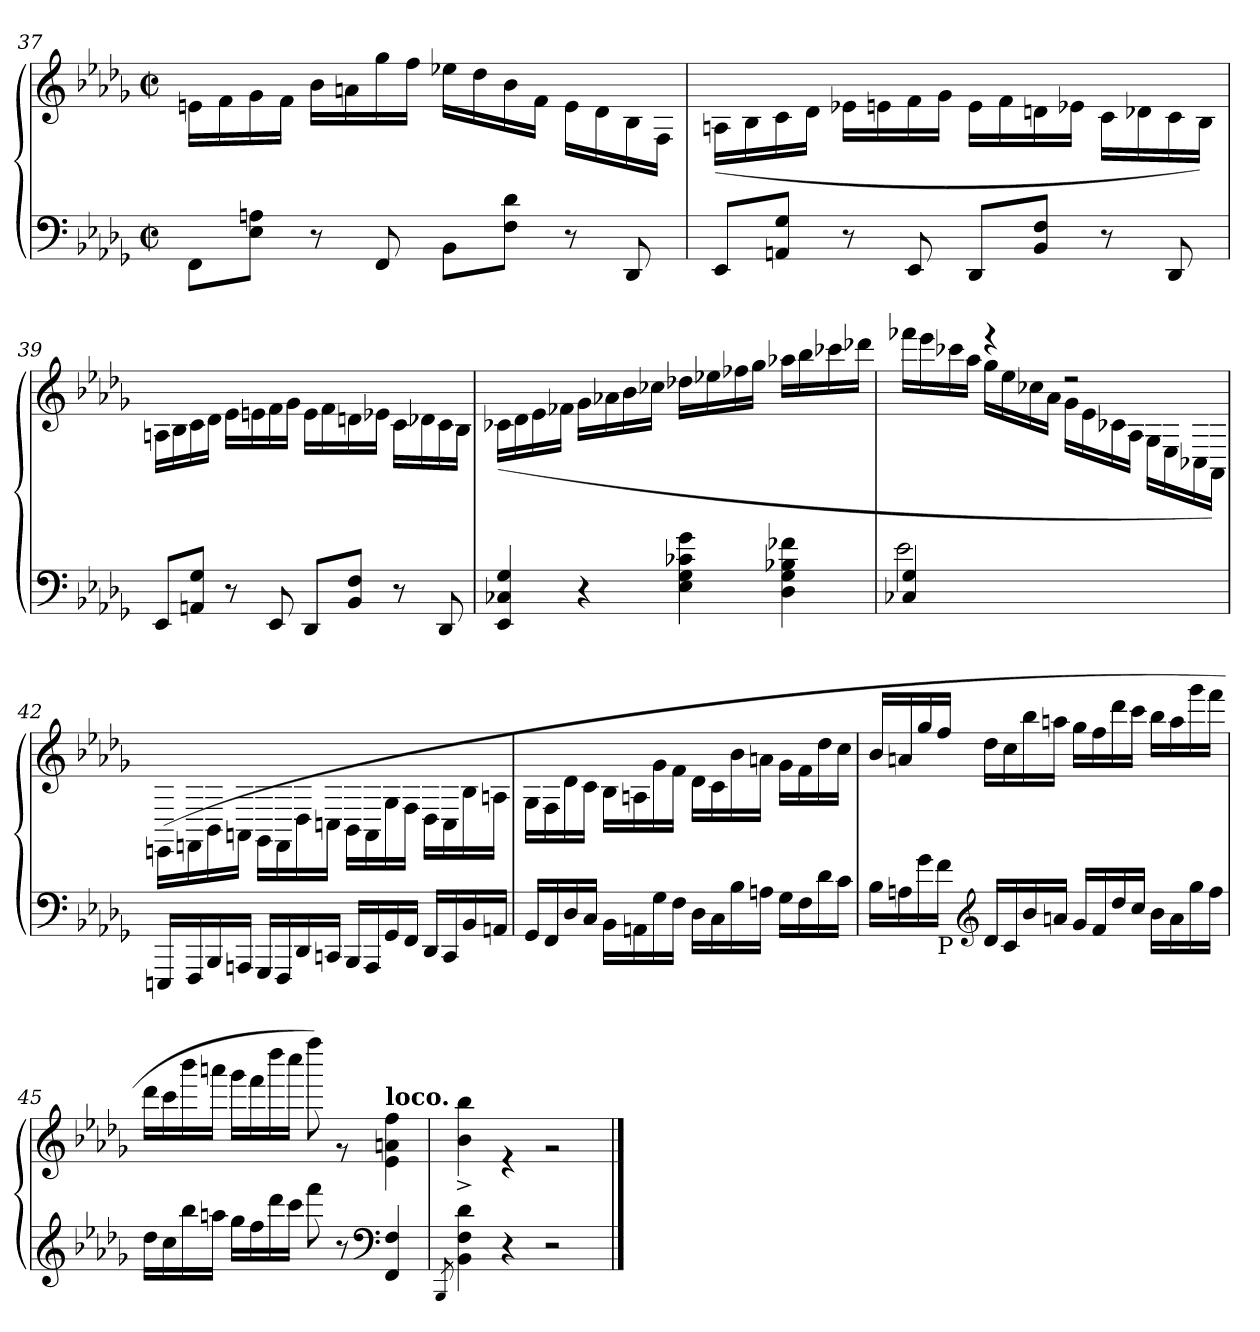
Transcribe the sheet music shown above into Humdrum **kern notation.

**kern	**kern
*part1	*part1
*staff2	*staff1
!!LO:PB:g=z
*clefF4	*clefG2
*k[b-e-a-d-g-]	*k[b-e-a-d-g-]
*b-:	*b-:
*M2/2	*M2/2
*met(c|)	*met(c|)
=37	=37
*	*^
8FF\L	1ryy	16en\LL
.	.	16f\
8E-\ 8An\J	.	16g-\
.	.	16f\JJ
8r	.	16b-\LL
.	.	16an\
8FF/	.	16gg-\
.	.	16ff\JJ
8BB-\L	.	16ee-X\LL
.	.	16dd-\
8F\ 8d-\J	.	16b-\
.	.	16f\JJ
8r	.	16e\LL
.	.	16d-\
8DD-/	.	16B-\
.	.	16F\JJ
=38	=38	=38
8EE-/L	1ryy	(>16An\LL
.	.	16B-\
8AAn/ 8G-/J	.	16c\
.	.	16d-\JJ
8r	.	16e-X\LL
.	.	16en\
8EE-/	.	16f\
.	.	16g-\JJ
8DD-/L	.	16e\LL
.	.	16f\
8BB-/ 8F/J	.	16dn\
.	.	16e-X\JJ
8r	.	16c\LL
.	.	16d-X\
8DD-/	.	16c\
.	.	16B-\JJ)
!!LO:LB:g=z	!!
=39	=39	=39
8EE-/L	1ryy	16An\LL
.	.	16B-\
8AAn/ 8G-/J	.	16c\
.	.	16d-\JJ
8r	.	16e-\LL
.	.	16en\
8EE-/	.	16f\
.	.	16g-\JJ
8DD-/L	.	16e\LL
.	.	16f\
8BB-/ 8F/J	.	16dn\
.	.	16e-X\JJ
8r	.	16c\LL
.	.	16d-X\
8DD-/	.	16c\
.	.	16B-\JJ
=40	=40	=40
4EE-/ 4C-X/ 4G-/	1ryy	(>16c-X\LL
.	.	16d-\
.	.	16e-\
.	.	16f-X\JJ
4r	.	16g-\LL
.	.	16a-X\
.	.	16b-\
.	.	16cc-X\JJ
4E-\ 4G-\ 4c-X\ 4g-\	.	16dd-X\LL
.	.	16ee-X\
.	.	16ff-X\
.	.	16gg-\JJ
4D-\ 4G-\ 4B-X\ 4f-X\	.	16aa-X\LL
.	.	16bb-\
.	.	16ccc-X\
.	.	16ddd-X\JJ
!!LO:LB:g=z	!!
=41	=41	=41
*^	*	*
4C-X/ 4G-/	2e-\	4ryy	16fff-X\LL
.	.	.	16eee-\
.	.	.	16ccc-X\
.	.	.	16aa-\JJ
2.ryy	.	4r	16gg-\LL
.	.	.	16ee-\
.	.	.	16cc-X\
.	.	.	16a-\JJ
.	2ryy	2r	16g-\LL
.	.	.	16e-\
.	.	.	16c-X\
.	.	.	16A-\JJ
.	.	.	16G-\LL
.	.	.	16E-\
.	.	.	16C-\
.	.	.	16AA-\JJ)
*v	*v	*	*
=42	=42	=42
16EEEn/LL	1ryy	(>16EEn\LL
16FFF/	.	16FFn\
16BBB-/	.	16BB-\
16AAAn/JJ	.	16AAn\JJ
16GGG-/LL	.	16GG-\LL
16FFF/	.	16FF\
16DD-/	.	16D-\
16CCn/JJ	.	16Cn\JJ
16BBB-/LL	.	16BB-\LL
16AAA/	.	16AA\
16GG-/	.	16G-\
16FF/JJ	.	16F\JJ
16DD-/LL	.	16D-\LL
16CC/	.	16C\
16BB-/	.	16B-\
16AAn/JJ	.	16An\JJ
!!LO:LB:g=z	!!
=43	=43	=43
16GG-/LL	1ryy	16G-\LL
16FF/	.	16F\
16D-/	.	16d-\
16C/JJ	.	16c\JJ
16BB-\LL	.	16B-\LL
16AAn\	.	16An\
16G-\	.	16g-\
16F\JJ	.	16f\JJ
16D-\LL	.	16d-\LL
16C\	.	16c\
16B-\	.	16b-\
16An\JJ	.	16an\JJ
16G-\LL	.	16g-\LL
16F\	.	16f\
16d-\	.	16dd-\
16c\JJ	.	16cc\JJ
=44	=44	=44
16B-\LL	1ryy	16b-/LL
16An\	.	16an/
16g-\	.	16gg-/
!LO:TX:b:t=P	!	!
16f\JJ	.	16ff/JJ
*clefG2	*	*
16d-/LL	.	16dd-\LL
16c/	.	16cc\
16b-/	.	16bb-\
16an/JJ	.	16aan\JJ
16g-/LL	.	16gg-\LL
16f/	.	16ff\
16dd-/	.	16ddd-\
16cc/JJ	.	16ccc\JJ
16b-\LL	.	16bb-\LL
16a\	.	16aa\
16gg-\	.	16ggg-\
16ff\JJ	.	16fff\JJ
!!LO:PB:g=z	!!
=45	=45	=45
16dd-\LL	1ryy	16ddd-\LL
16cc\	.	16ccc\
16bb-\	.	16bbb-\
16aan\JJ	.	16aaan\JJ
16gg-\LL	.	16ggg-\LL
16ff\	.	16fff\
16ddd-\	.	16dddd-\
16ccc\JJ	.	16cccc\JJ
8fff\	.	8ffff\)
8r	.	8r
*clefF4	*	*
!	!	!LO:TX:a:B:t=loco.
4FF/ 4F/	.	4e-\ 4an\ 4ff\
=46	=46	=46
8qBBB-/	.	.
4BB-\ 4F\ 4d-\	1ryy	4b-\^ 4bb-\^
4r	.	4r
2r	.	2r
*	*v	*v
==	==
*-	*-
